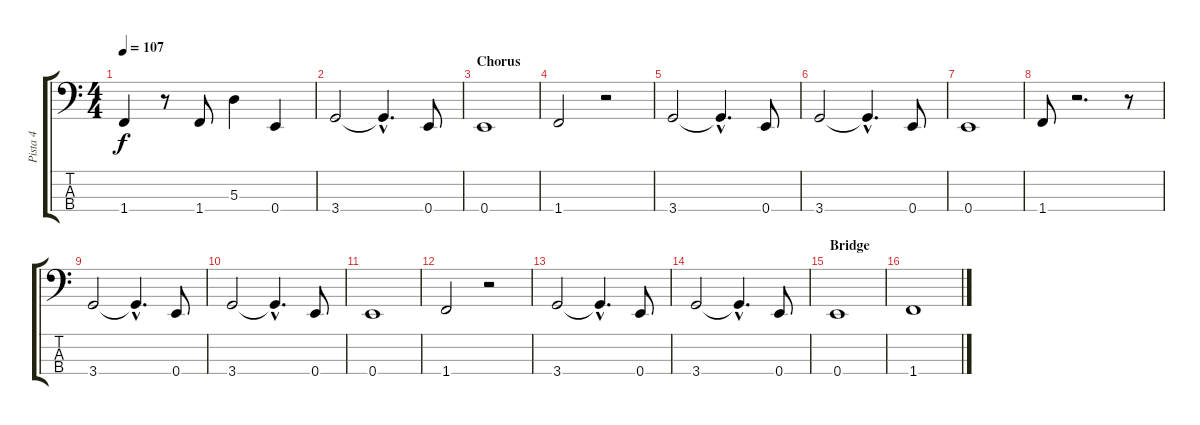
\track ("Pista 4" "Pista 4") {instrument electricbassfinger}
\staff {score tabs}
\tuning (G2 D2 A1 E1) {hide}
\ts (4 4)
\tempo 107
\clef f4
\ks c
1.4.4{dy f} r.8 1.4.8 5.3.4 0.4.4 |
3.4.2 3.4{hac t}.4{d} 0.4.8 |
\section ("" "Chorus")
0.4.1 |
1.4.2 r.2 |
3.4.2 3.4{hac t}.4{d} 0.4.8 |
3.4.2 3.4{hac t}.4{d} 0.4.8 |
0.4.1 |
1.4.8 r.2{d} r.8 |
3.4.2 3.4{hac t}.4{d} 0.4.8 |
3.4.2 3.4{hac t}.4{d} 0.4.8 |
0.4.1 |
1.4.2 r.2 |
3.4.2 3.4{hac t}.4{d} 0.4.8 |
3.4.2 3.4{hac t}.4{d} 0.4.8 |
\section ("" "Bridge")
0.4.1 |
1.4.1
